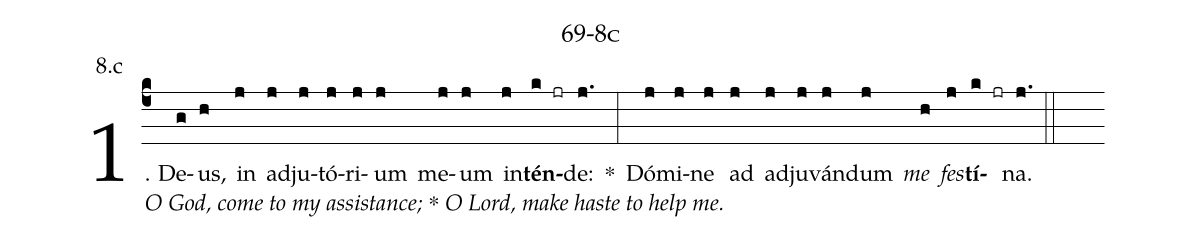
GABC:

name: 69-8c;
annotation: 8.c;
%%
(c4)1. De[O God, come to my assistance; * O Lord, make haste to help me.](g)us,(h) in(j) ad(j)ju(j)tó(j)ri(j)um(j) me(j)um(j) in(j)<b>tén</b>(k jr)de:(j.) *(:) Dó(j)mi(j)ne(j) ad(j) ad(j)ju(j)ván(j)dum(j) <i>me</i>(h) <i>fes</i>(j)<b>tí</b>(k jr)na.(j.) (::)
